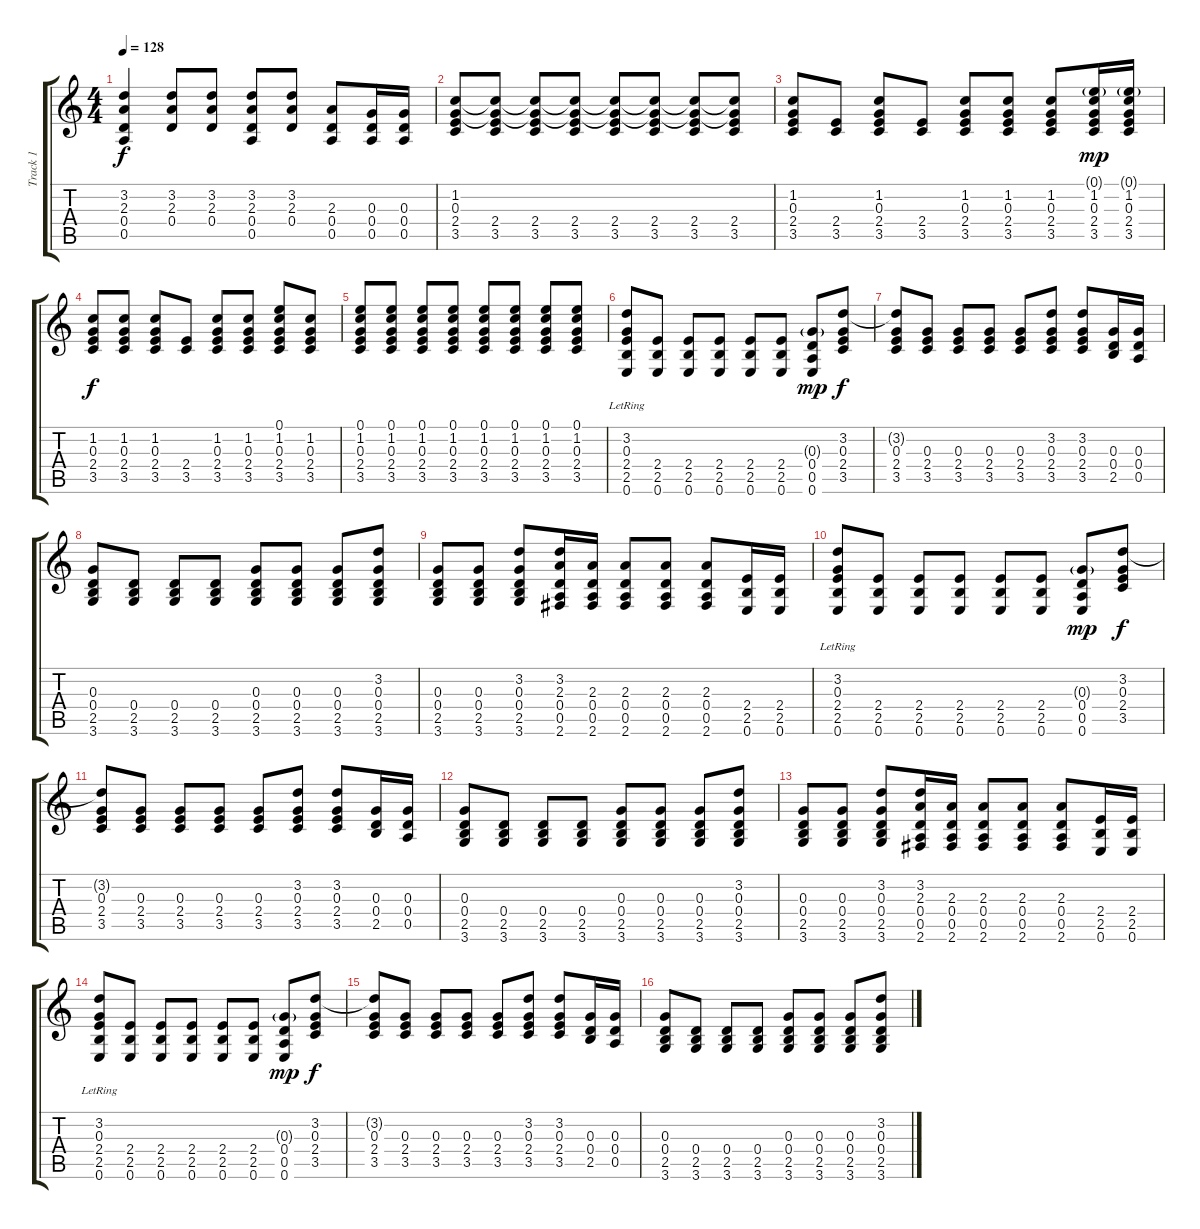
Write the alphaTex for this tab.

\track ("Track 1" "Track 1") {instrument acousticguitarsteel}
\staff {score tabs}
\tuning (E4 B3 G3 D3 A2 E2) {hide}
\ts (4 4)
\tempo 128
\clef g2
\ks c
(3.2{t} 2.3{t} 0.4{t} 0.5{t}).4{dy f} (3.2 2.3 0.4).8 (3.2 2.3 0.4).8 (3.2 2.3 0.4 0.5).8 (3.2 2.3 0.4).8 (2.3 0.4 0.5).8 (0.3 0.4 0.5).16 (0.3 0.4 0.5).16 |
(1.2 0.3 2.4 3.5).8 (1.2{t} 0.3{t} 2.4 3.5).8 (1.2{t} 0.3{t} 2.4 3.5).8 (1.2{t} 0.3{t} 2.4 3.5).8 (1.2{t} 0.3{t} 2.4 3.5).8 (1.2{t} 0.3{t} 2.4 3.5).8 (1.2{t} 0.3{t} 2.4 3.5).8 (1.2{t} 0.3{t} 2.4 3.5).8 |
(1.2 0.3 2.4 3.5).8 (2.4 3.5).8 (1.2 0.3 2.4 3.5).8 (2.4 3.5).8 (1.2 0.3 2.4 3.5).8 (1.2 0.3 2.4 3.5).8 (1.2 0.3 2.4 3.5).8 (0.1{g} 1.2 0.3 2.4 3.5).16{dy mp} (0.1{g} 1.2 0.3 2.4 3.5).16 |
(1.2 0.3 2.4 3.5).8{dy f} (1.2 0.3 2.4 3.5).8 (1.2 0.3 2.4 3.5).8 (2.4 3.5).8 (1.2 0.3 2.4 3.5).8 (1.2 0.3 2.4 3.5).8 (0.1 1.2 0.3 2.4 3.5).8 (1.2 0.3 2.4 3.5).8 |
(0.1 1.2 0.3 2.4 3.5).8 (0.1 1.2 0.3 2.4 3.5).8 (0.1 1.2 0.3 2.4 3.5).8 (0.1 1.2 0.3 2.4 3.5).8 (0.1 1.2 0.3 2.4 3.5).8 (0.1 1.2 0.3 2.4 3.5).8 (0.1 1.2 0.3 2.4 3.5).8 (0.1 1.2 0.3 2.4 3.5).8 |
(3.2{lr} 0.3{lr} 2.4 2.5 0.6).8 (2.4 2.5 0.6).8 (2.4 2.5 0.6).8 (2.4 2.5 0.6).8 (2.4 2.5 0.6).8 (2.4 2.5 0.6).8 (0.3{g} 0.4 0.5 0.6).8{dy mp} (3.2 0.3 2.4 3.5).8{dy f} |
(3.2{t} 0.3 2.4 3.5).8 (0.3 2.4 3.5).8 (0.3 2.4 3.5).8 (0.3 2.4 3.5).8 (0.3 2.4 3.5).8 (3.2 0.3 2.4 3.5).8 (3.2 0.3 2.4 3.5).8 (0.3 0.4 2.5).16 (0.3 0.4 0.5).16 |
(0.3 0.4 2.5 3.6).8 (0.4 2.5 3.6).8 (0.4 2.5 3.6).8 (0.4 2.5 3.6).8 (0.3 0.4 2.5 3.6).8 (0.3 0.4 2.5 3.6).8 (0.3 0.4 2.5 3.6).8 (3.2 0.3 0.4 2.5 3.6).8 |
(0.3 0.4 2.5 3.6).8 (0.3 0.4 2.5 3.6).8 (3.2 0.3 0.4 2.5 3.6).8 (3.2 2.3 0.4 0.5 2.6).16 (2.3 0.4 0.5 2.6).16 (2.3 0.4 0.5 2.6).8 (2.3 0.4 0.5 2.6).8 (2.3 0.4 0.5 2.6).8 (2.4 2.5 0.6).16 (2.4 2.5 0.6).16 |
(3.2{lr} 0.3{lr} 2.4 2.5 0.6).8 (2.4 2.5 0.6).8 (2.4 2.5 0.6).8 (2.4 2.5 0.6).8 (2.4 2.5 0.6).8 (2.4 2.5 0.6).8 (0.3{g} 0.4 0.5 0.6).8{dy mp} (3.2 0.3 2.4 3.5).8{dy f} |
(3.2{t} 0.3 2.4 3.5).8 (0.3 2.4 3.5).8 (0.3 2.4 3.5).8 (0.3 2.4 3.5).8 (0.3 2.4 3.5).8 (3.2 0.3 2.4 3.5).8 (3.2 0.3 2.4 3.5).8 (0.3 0.4 2.5).16 (0.3 0.4 0.5).16 |
(0.3 0.4 2.5 3.6).8 (0.4 2.5 3.6).8 (0.4 2.5 3.6).8 (0.4 2.5 3.6).8 (0.3 0.4 2.5 3.6).8 (0.3 0.4 2.5 3.6).8 (0.3 0.4 2.5 3.6).8 (3.2 0.3 0.4 2.5 3.6).8 |
(0.3 0.4 2.5 3.6).8 (0.3 0.4 2.5 3.6).8 (3.2 0.3 0.4 2.5 3.6).8 (3.2 2.3 0.4 0.5 2.6).16 (2.3 0.4 0.5 2.6).16 (2.3 0.4 0.5 2.6).8 (2.3 0.4 0.5 2.6).8 (2.3 0.4 0.5 2.6).8 (2.4 2.5 0.6).16 (2.4 2.5 0.6).16 |
(3.2{lr} 0.3{lr} 2.4 2.5 0.6).8 (2.4 2.5 0.6).8 (2.4 2.5 0.6).8 (2.4 2.5 0.6).8 (2.4 2.5 0.6).8 (2.4 2.5 0.6).8 (0.3{g} 0.4 0.5 0.6).8{dy mp} (3.2 0.3 2.4 3.5).8{dy f} |
(3.2{t} 0.3 2.4 3.5).8 (0.3 2.4 3.5).8 (0.3 2.4 3.5).8 (0.3 2.4 3.5).8 (0.3 2.4 3.5).8 (3.2 0.3 2.4 3.5).8 (3.2 0.3 2.4 3.5).8 (0.3 0.4 2.5).16 (0.3 0.4 0.5).16 |
(0.3 0.4 2.5 3.6).8 (0.4 2.5 3.6).8 (0.4 2.5 3.6).8 (0.4 2.5 3.6).8 (0.3 0.4 2.5 3.6).8 (0.3 0.4 2.5 3.6).8 (0.3 0.4 2.5 3.6).8 (3.2 0.3 0.4 2.5 3.6).8
